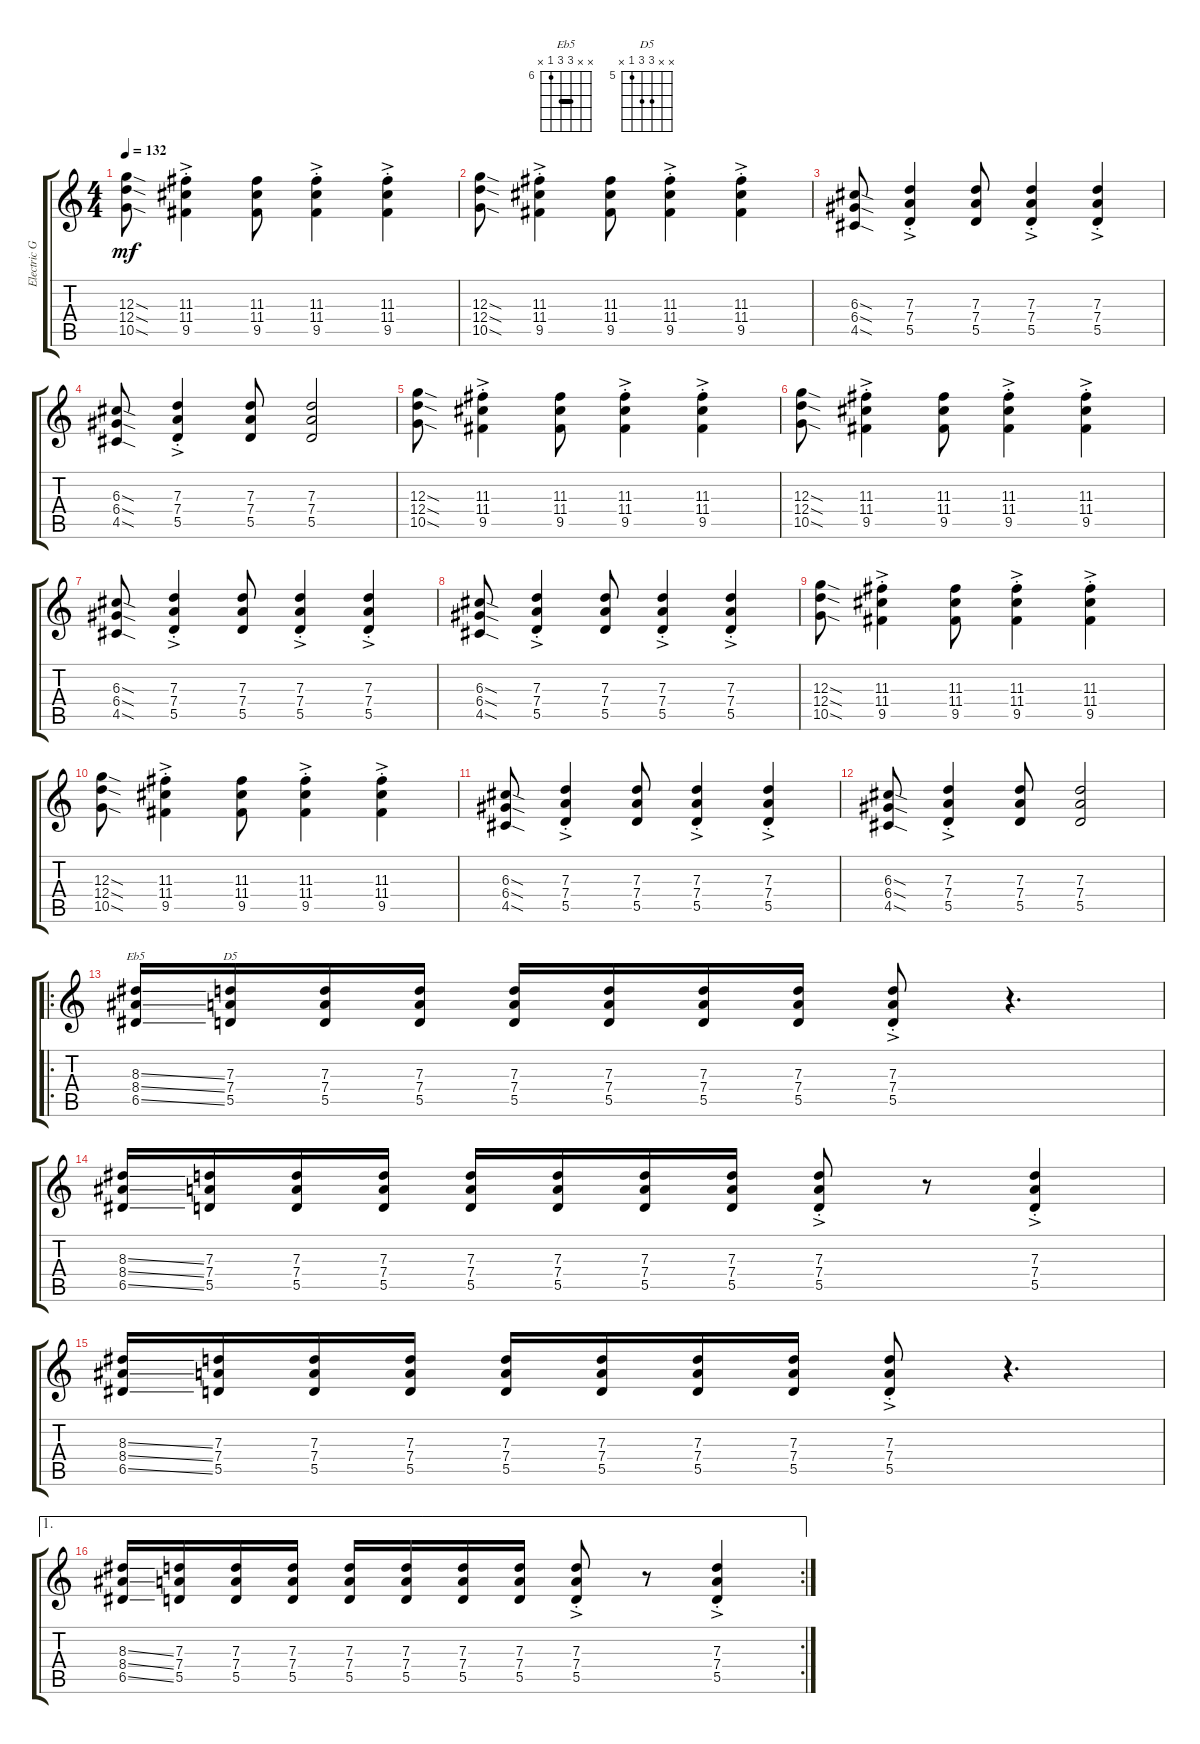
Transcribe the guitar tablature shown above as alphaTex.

\track ("Electric Guitar" "Electric G") {instrument overdrivenguitar}
\staff {score tabs}
\tuning (E4 B3 G3 D3 A2 E2) {hide}
\chord ("Eb5" x x 8 8 6 x) {firstfret 6 barre 8}
\chord ("D5" x x 7 7 5 x) {firstfret 5}
\ts (4 4)
\tempo 132
\clef g2
\ks c
(12.3{sod} 12.4{sod} 10.5{sod}).8{dy mf} (11.3{ac st} 11.4{ac st} 9.5{ac st}).4 (11.3 11.4 9.5).8 (11.3{ac st} 11.4{ac st} 9.5{ac st}).4 (11.3{ac st} 11.4{ac st} 9.5{ac st}).4 |
(12.3{sod} 12.4{sod} 10.5{sod}).8 (11.3{ac st} 11.4{ac st} 9.5{ac st}).4 (11.3 11.4 9.5).8 (11.3{ac st} 11.4{ac st} 9.5{ac st}).4 (11.3{ac st} 11.4{ac st} 9.5{ac st}).4 |
(6.3{sod} 6.4{sod} 4.5{sod}).8 (7.3{ac st} 7.4{ac st} 5.5{ac st}).4 (7.3 7.4 5.5).8 (7.3{ac st} 7.4{ac st} 5.5{ac st}).4 (7.3{ac st} 7.4{ac st} 5.5{ac st}).4 |
(6.3{sod} 6.4{sod} 4.5{sod}).8 (7.3{ac st} 7.4{ac st} 5.5{ac st}).4 (7.3 7.4 5.5).8 (7.3 7.4 5.5).2 |
(12.3{sod} 12.4{sod} 10.5{sod}).8 (11.3{ac st} 11.4{ac st} 9.5{ac st}).4 (11.3 11.4 9.5).8 (11.3{ac st} 11.4{ac st} 9.5{ac st}).4 (11.3{ac st} 11.4{ac st} 9.5{ac st}).4 |
(12.3{sod} 12.4{sod} 10.5{sod}).8 (11.3{ac st} 11.4{ac st} 9.5{ac st}).4 (11.3 11.4 9.5).8 (11.3{ac st} 11.4{ac st} 9.5{ac st}).4 (11.3{ac st} 11.4{ac st} 9.5{ac st}).4 |
(6.3{sod} 6.4{sod} 4.5{sod}).8 (7.3{ac st} 7.4{ac st} 5.5{ac st}).4 (7.3 7.4 5.5).8 (7.3{ac st} 7.4{ac st} 5.5{ac st}).4 (7.3{ac st} 7.4{ac st} 5.5{ac st}).4 |
(6.3{sod} 6.4{sod} 4.5{sod}).8 (7.3{ac st} 7.4{ac st} 5.5{ac st}).4 (7.3 7.4 5.5).8 (7.3{ac st} 7.4{ac st} 5.5{ac st}).4 (7.3{ac st} 7.4{ac st} 5.5{ac st}).4 |
(12.3{sod} 12.4{sod} 10.5{sod}).8 (11.3{ac st} 11.4{ac st} 9.5{ac st}).4 (11.3 11.4 9.5).8 (11.3{ac st} 11.4{ac st} 9.5{ac st}).4 (11.3{ac st} 11.4{ac st} 9.5{ac st}).4 |
(12.3{sod} 12.4{sod} 10.5{sod}).8 (11.3{ac st} 11.4{ac st} 9.5{ac st}).4 (11.3 11.4 9.5).8 (11.3{ac st} 11.4{ac st} 9.5{ac st}).4 (11.3{ac st} 11.4{ac st} 9.5{ac st}).4 |
(6.3{sod} 6.4{sod} 4.5{sod}).8 (7.3{ac st} 7.4{ac st} 5.5{ac st}).4 (7.3 7.4 5.5).8 (7.3{ac st} 7.4{ac st} 5.5{ac st}).4 (7.3{ac st} 7.4{ac st} 5.5{ac st}).4 |
(6.3{sod} 6.4{sod} 4.5{sod}).8 (7.3{ac st} 7.4{ac st} 5.5{ac st}).4 (7.3 7.4 5.5).8 (7.3 7.4 5.5).2 |
\ro
(8.3{ss} 8.4{ss} 6.5{ss}).16{ch "Eb5"} (7.3 7.4 5.5).16{ch "D5"} (7.3 7.4 5.5).16 (7.3 7.4 5.5).16 (7.3 7.4 5.5).16 (7.3 7.4 5.5).16 (7.3 7.4 5.5).16 (7.3 7.4 5.5).16 (7.3 7.4 5.5{ac st}).8 r.4{d} |
(8.3{ss} 8.4{ss} 6.5{ss}).16 (7.3 7.4 5.5).16 (7.3 7.4 5.5).16 (7.3 7.4 5.5).16 (7.3 7.4 5.5).16 (7.3 7.4 5.5).16 (7.3 7.4 5.5).16 (7.3 7.4 5.5).16 (7.3 7.4 5.5{ac st}).8 r.8 (7.3{ac st} 7.4{ac st} 5.5{ac st}).4 |
(8.3{ss} 8.4{ss} 6.5{ss}).16 (7.3 7.4 5.5).16 (7.3 7.4 5.5).16 (7.3 7.4 5.5).16 (7.3 7.4 5.5).16 (7.3 7.4 5.5).16 (7.3 7.4 5.5).16 (7.3 7.4 5.5).16 (7.3 7.4 5.5{ac st}).8 r.4{d} |
\ae 1
\rc 2
(8.3{ss} 8.4{ss} 6.5{ss}).16 (7.3 7.4 5.5).16 (7.3 7.4 5.5).16 (7.3 7.4 5.5).16 (7.3 7.4 5.5).16 (7.3 7.4 5.5).16 (7.3 7.4 5.5).16 (7.3 7.4 5.5).16 (7.3 7.4 5.5{ac st}).8 r.8 (7.3{ac st} 7.4{ac st} 5.5{ac st}).4
